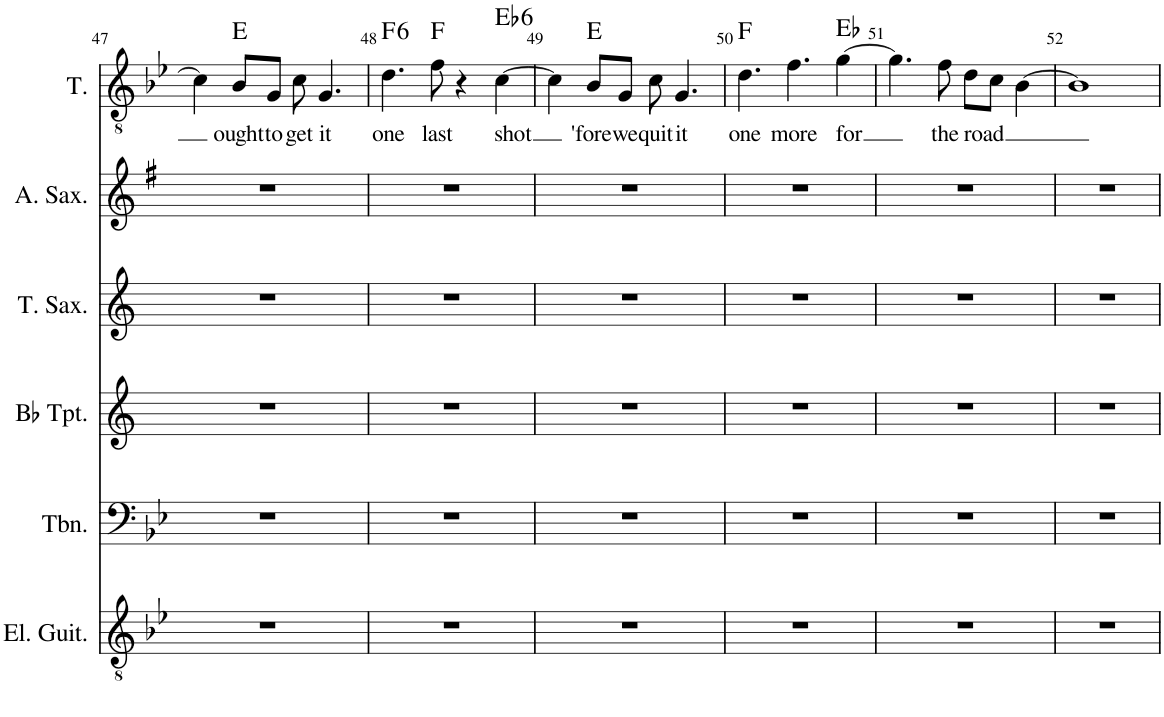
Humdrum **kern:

**kern	**kern	**kern	**kern	**kern	**kern	**text	**harte
*part6	*part5	*part4	*part3	*part2	*part1	*part1	*part1
*staff6	*staff5	*staff4	*staff3	*staff2	*staff1	*staff1	*
*I"Electric Guitar	*I"Trombone	*I"Bb Trumpet	*I"Tenor Saxophone	*I"Alto Saxophone	*I"Tenor	*	*
*I'El. Guit.	*I'Tbn.	*I'Bb Tpt.	*I'T. Sax.	*I'A. Sax.	*I'T.	*	*
!!LO:PB:g=z
*clefGv2	*clefF4	*clefG2	*clefG2	*clefG2	*clefGv2	*	*
*	*	*Trd1c2	*Trd8c14	*Trd5c9	*	*	*
*k[b-e-]	*k[b-e-]	*k[]	*k[]	*k[f#]	*k[b-e-]	*	*
*M4/4	*M4/4	*M4/4	*M4/4	*M4/4	*M4/4	*	*
=47	=47	=47	=47	=47	=47	=47	=47
1r	1r	1r	1r	1r	4c\]	.	.
!	!	!	!	!	!	!LO:LY:b	!
.	.	.	.	.	8B-/L	ought	E:maj
!	!	!	!	!	!	!LO:LY:b	!
.	.	.	.	.	8G/J	to	.
!	!	!	!	!	!	!LO:LY:b	!
.	.	.	.	.	8c\	get	.
!	!	!	!	!	!	!LO:LY:b	!
.	.	.	.	.	4.G/	it	.
=48	=48	=48	=48	=48	=48	=48	=48
!	!	!	!	!	!	!LO:LY:b	!LO:H:kt=6
1r	1r	1r	1r	1r	4.d\	one	F:maj6
!	!	!	!	!	!	!LO:LY:b	!
.	.	.	.	.	8f\	last	F:maj
.	.	.	.	.	4r	.	.
!	!	!	!	!	!	!LO:LY:b	!LO:H:kt=6
.	.	.	.	.	[4c\	shot	Eb:maj6
=49	=49	=49	=49	=49	=49	=49	=49
1r	1r	1r	1r	1r	4c\]	.	.
!	!	!	!	!	!	!LO:LY:b	!
.	.	.	.	.	8B-/L	'fore	E:maj
!	!	!	!	!	!	!LO:LY:b	!
.	.	.	.	.	8G/J	we	.
!	!	!	!	!	!	!LO:LY:b	!
.	.	.	.	.	8c\	quit	.
!	!	!	!	!	!	!LO:LY:b	!
.	.	.	.	.	4.G/	it	.
=50	=50	=50	=50	=50	=50	=50	=50
!	!	!	!	!	!	!LO:LY:b	!
1r	1r	1r	1r	1r	4.d\	one	F:maj
!	!	!	!	!	!	!LO:LY:b	!
.	.	.	.	.	4.f\	more	.
!	!	!	!	!	!	!LO:LY:b	!
.	.	.	.	.	[4g\	for	Eb:maj
=51	=51	=51	=51	=51	=51	=51	=51
1r	1r	1r	1r	1r	4.g\]	.	.
!	!	!	!	!	!	!LO:LY:b	!
.	.	.	.	.	8f\	the	.
!	!	!	!	!	!	!LO:LY:b	!
.	.	.	.	.	8d\L	road	.
.	.	.	.	.	8c\J	.	.
.	.	.	.	.	[4B-\	.	.
=52	=52	=52	=52	=52	=52	=52	=52
1r	1r	1r	1r	1r	1B-]	.	.
=	=	=	=	=	=	=	=
*-	*-	*-	*-	*-	*-	*-	*-
